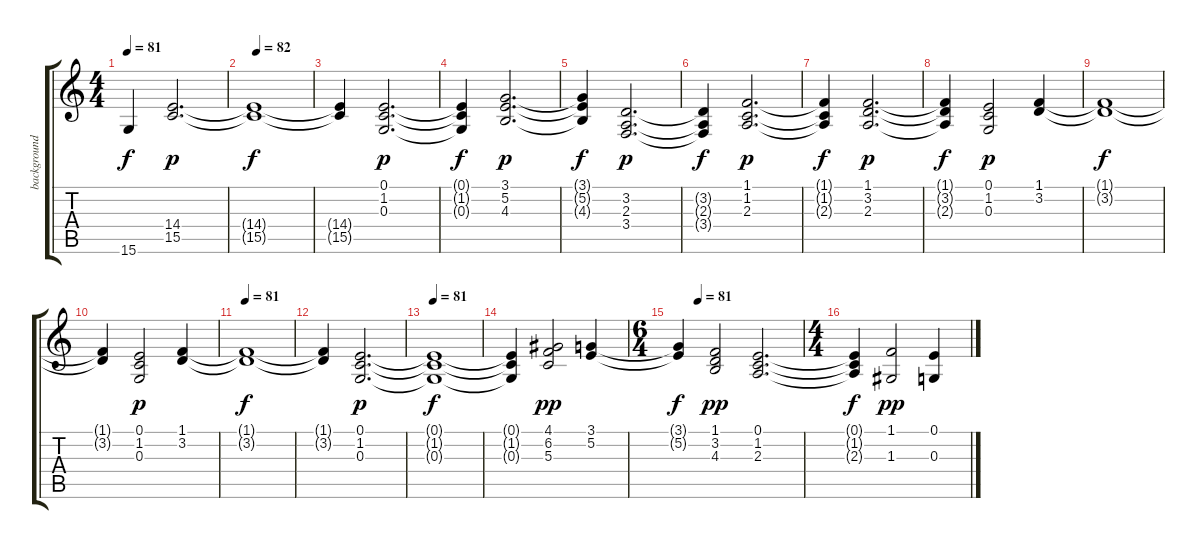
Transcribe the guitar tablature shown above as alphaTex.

\track ("background" "background") {instrument stringensemble2}
\staff {score tabs}
\tuning (E4 B3 G3 D3 A2 E2) {hide}
\ts (4 4)
\tempo 81
\clef g2
\ks c
15.6{t}.4{dy f} (14.4 15.5).2{d dy p} |
\tempo (82 0.0625)
(14.4{t} 15.5{t}).1{dy f} |
(14.4{t} 15.5{t}).4 (0.1 1.2 0.3).2{d dy p volume 3} |
(0.1{t} 1.2{t} 0.3{t}).4{dy f} (3.1 5.2 4.3).2{d dy p volume 10} |
(3.1{t} 5.2{t} 4.3{t}).4{dy f} (3.2 2.3 3.4).2{d dy p} |
(3.2{t} 2.3{t} 3.4{t}).4{dy f} (1.1 1.2 2.3).2{d dy p} |
(1.1{t} 1.2{t} 2.3{t}).4{dy f} (1.1 3.2 2.3).2{d dy p} |
(1.1{t} 3.2{t} 2.3{t}).4{dy f} (0.1 1.2 0.3).2{dy p} (1.1 3.2).4 |
(1.1{t} 3.2{t}).1{dy f} |
(1.1{t} 3.2{t}).4 (0.1 1.2 0.3).2{dy p} (1.1 3.2).4 |
\tempo 81
(1.1{t} 3.2{t}).1{dy f} |
(1.1{t} 3.2{t}).4 (0.1 1.2 0.3).2{d dy p} |
\tempo 81
(0.1{t} 1.2{t} 0.3{t}).1{dy f} |
(0.1{t} 1.2{t} 0.3{t}).4 (4.1 6.2 5.3).2{dy pp} (3.1 5.2).4 |
\ts (6 4)
\tempo (81 0.16666666666666666)
(3.1{t} 5.2{t}).4{dy f} (1.1 3.2 4.3).2{dy pp} (0.1 1.2 2.3).2{d} |
\ts (4 4)
(0.1{t} 1.2{t} 2.3{t}).4{dy f} (1.1 1.3).2{dy pp} (0.1 0.3).4
